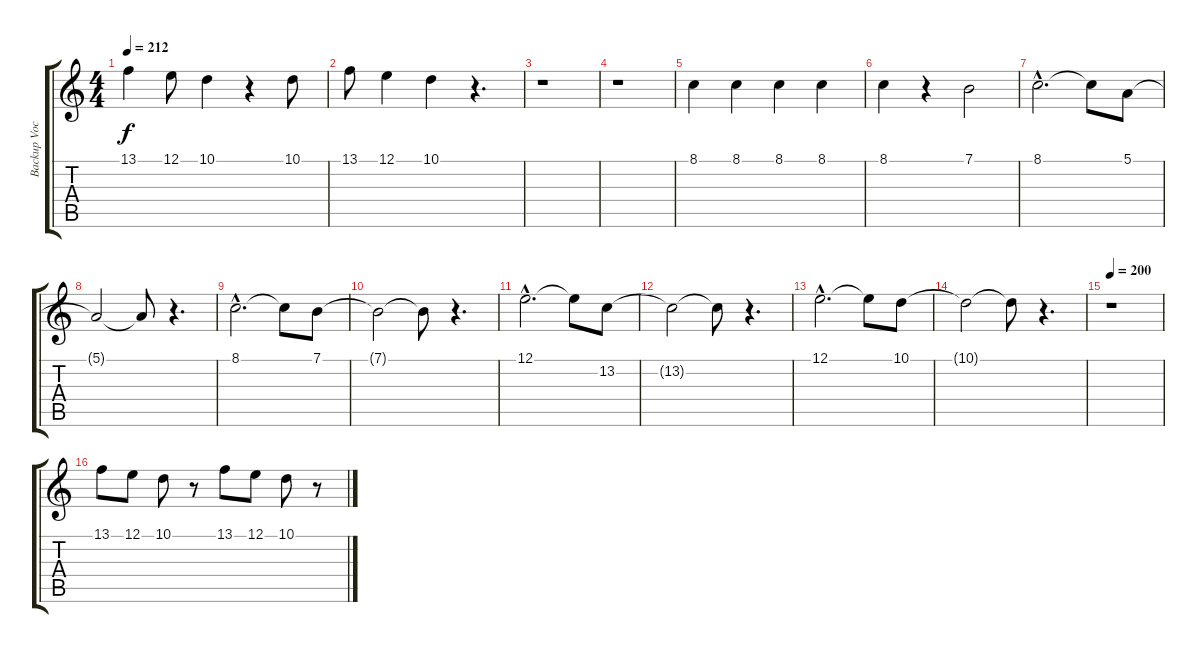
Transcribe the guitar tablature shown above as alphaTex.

\track ("Backup Vocals" "Backup Voc") {instrument choiraahs}
\staff {score tabs}
\tuning (E4 B3 G3 D3 A2 E2) {hide}
\ts (4 4)
\tempo 212
\clef g2
\ks c
13.1.4{dy f} 12.1.8 10.1.4 r.4 10.1.8 |
13.1.8 12.1.4 10.1.4 r.4{d} |
r.1 |
r.1 |
8.1.4 8.1.4 8.1.4 8.1.4 |
8.1.4 r.4 7.1.2 |
8.1{hac}.2{d} 8.1{t}.8 5.1.8 |
5.1{t}.2 5.1{t}.8 r.4{d} |
8.1{hac}.2{d} 8.1{t}.8 7.1.8 |
7.1{t}.2 7.1{t}.8 r.4{d} |
12.1{hac}.2{d} 12.1{t}.8 13.2.8 |
13.2{t}.2 13.2{t}.8 r.4{d} |
12.1{hac}.2{d} 12.1{t}.8 10.1.8 |
10.1{t}.2 10.1{t}.8 r.4{d} |
\tempo 200
r.1 |
13.1.8 12.1.8 10.1.8 r.8 13.1.8 12.1.8 10.1.8 r.8
